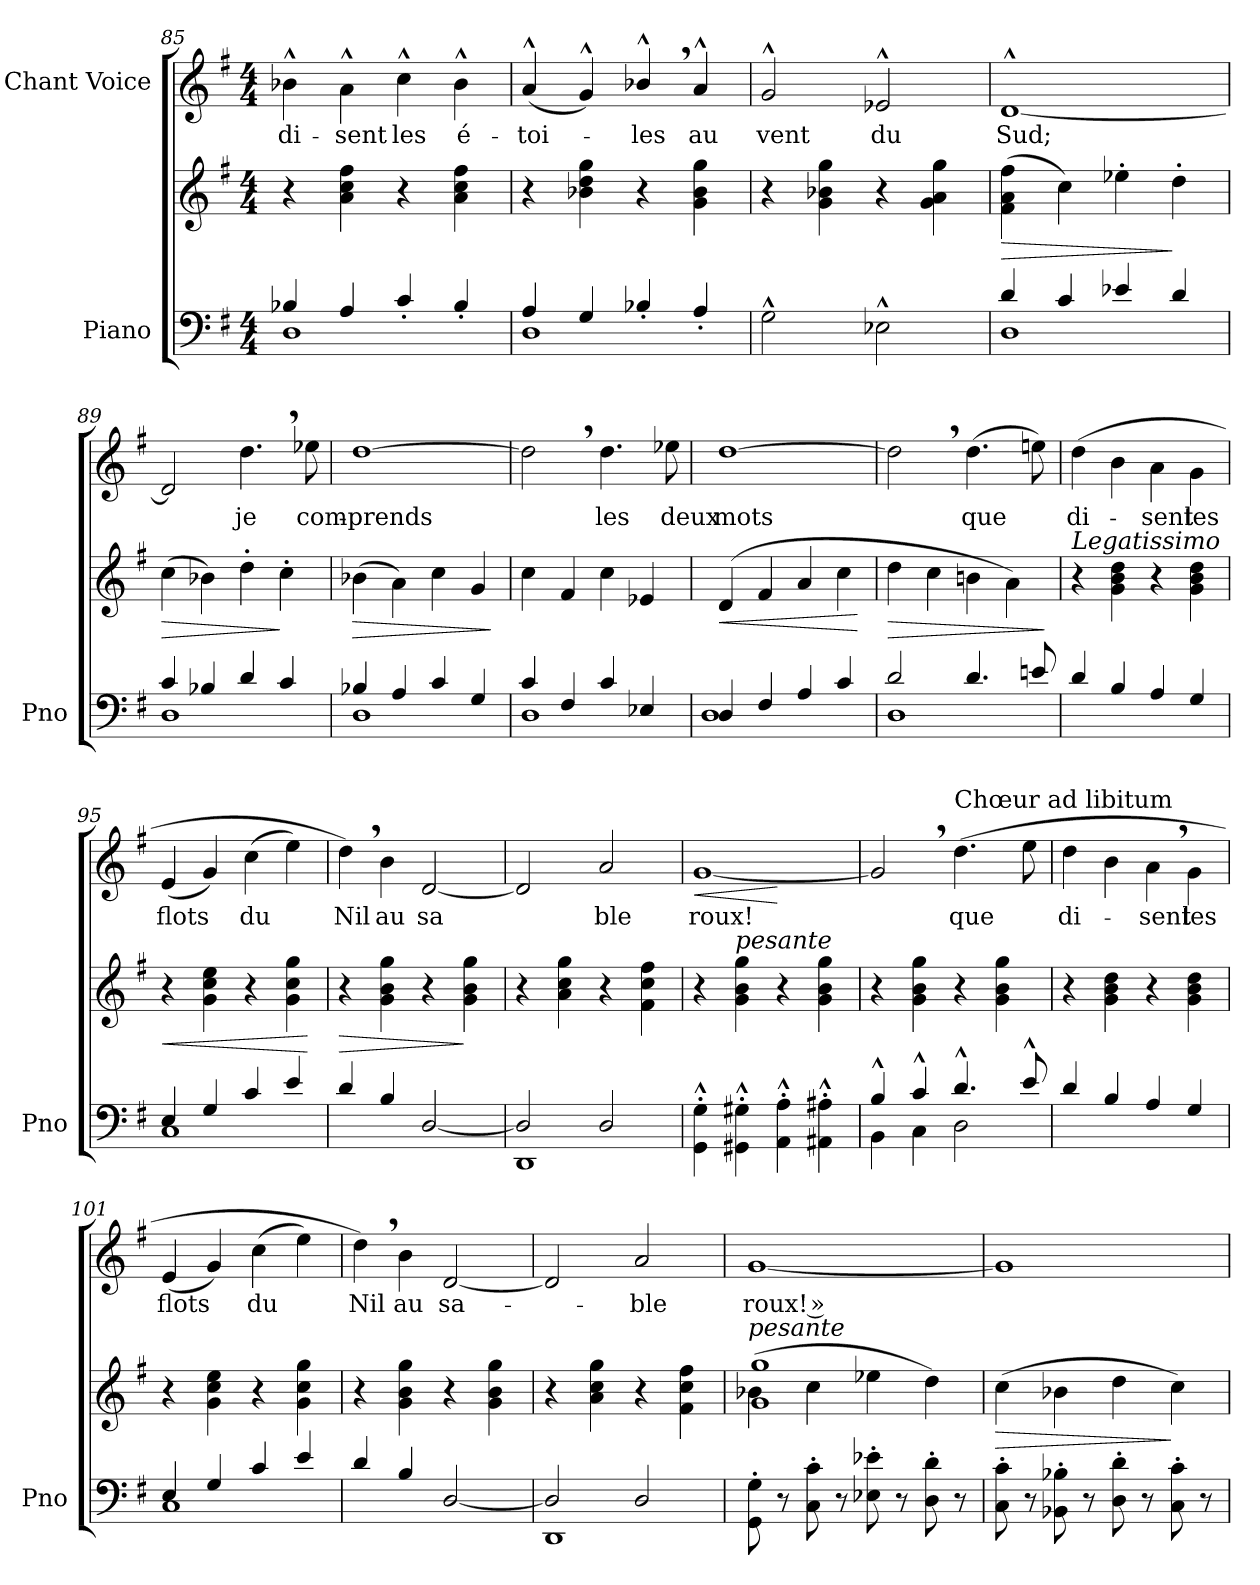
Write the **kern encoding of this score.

**kern	**kern	**dynam	**kern	**text	**dynam
*part2	*part2	*part2	*part1	*part1	*part1
*staff3	*staff2	*staff2/3	*staff1	*staff1	*staff1
*I"Piano	*	*	*I"Chant Voice	*	*
*I'Pno	*	*	*	*	*
*clefF4	*clefG2	*	*clefG2	*	*
*k[f#]	*k[f#]	*	*k[f#]	*	*
*M4/4	*M4/4	*	*M4/4	*	*
=85	=85	=85	=85	=85	=85
*^	*	*	*	*	*
1D	4B-X/	4r	.	4b-X^^\	di-	.
.	4A/	4a\ 4cc\ 4ff#\	.	4a^^\	-sent	.
.	4c'</	4r	.	4cc^^\	les	.
.	4B-'</	4a\ 4cc\ 4ff#\	.	4b-^^\	é-	.
=86	=86	=86	=86	=86	=86	=86
1D	4A/	4r	.	(4a^^/	-toi-	.
.	4G/	4b-X\ 4dd\ 4gg\	.	4g^^/)	.	.
.	4B-X'</	4r	.	4b-X^^,/	-les	.
.	4A'</	4g\ 4b-\ 4gg\	.	4a^^/	au	.
*v	*v	*	*	*	*	*
=87	=87	=87	=87	=87	=87
2G^^\	4r	.	2g^^/	vent	.
.	4g\ 4b-X\ 4gg\	.	.	.	.
2E-X^^\	4r	.	2e-X^^/	du	.
.	4g\ 4a\ 4gg\	.	.	.	.
=88	=88	=88	=88	=88	=88
*^	*	*	*	*	*
!	!	!	!LO:HP:b	!	!	!
1D	4d/	(4f#\ 4a\ 4ff#\	>	[1d^^	Sud;	.
.	4c/	4cc\)	.	.	.	.
.	4e-X/	4ee-X'\	.	.	.	.
.	4d/	4dd'\	]	.	.	.
=89	=89	=89	=89	=89	=89	=89
!	!	!	!LO:HP:b	!	!	!
1D	4c/	(4cc\	>	2d/]	.	.
.	4B-X/	4b-X\)	.	.	.	.
.	4d/	4dd'\	.	4.dd,\	je	.
.	4c/	4cc'\	]	.	.	.
.	.	.	.	8ee-X\	com-	.
=90	=90	=90	=90	=90	=90	=90
!	!	!	!LO:HP:b	!	!	!
1D	4B-X/	(4b-X\	>	[1dd	-prends	.
.	4A/	4a\)	.	.	.	.
.	4c/	4cc\	.	.	.	.
.	4G/	4g/	.	.	.	.
*v	*v	*	*	*	*	*
.	.	]	.	.	.
=91	=91	=91	=91	=91	=91
*^	*	*	*	*	*
1D	4c/	4cc\	.	2dd,\]	.	.
.	4F#/	4f#/	.	.	.	.
.	4c/	4cc\	.	4.dd\	les	.
.	4E-X/	4e-X/	.	.	.	.
.	.	.	.	8ee-X\	deux	.
=92	=92	=92	=92	=92	=92	=92
!	!	!	!LO:HP:b	!	!	!
4D/	1D	(4d/	<	[1dd	mots	.
4F#/	.	4f#/	.	.	.	.
4A/	.	4a/	.	.	.	.
4c/	.	4cc\	.	.	.	.
*v	*v	*	*	*	*	*
.	.	[	.	.	.
=93	=93	=93	=93	=93	=93
*^	*	*	*	*	*
!	!	!	!LO:HP:b	!	!	!
2d/	1D	4dd\	>	2dd,\]	.	.
.	.	4cc\	.	.	.	.
4.d/	.	4bn\	.	(4.dd\	que	.
.	.	4a\)	.	.	.	.
8en/	.	.	.	8een\)	.	.
*v	*v	*	*	*	*	*
.	.	]	.	.	.
=94	=94	=94	=94	=94	=94
!	!LO:TX:i:t=Legatissimo	!	!	!	!
4d/	4r	.	(4dd\	di-	.
4B/	4g\ 4b\ 4dd\	.	4b\	.	.
4A/	4r	.	4a\	-sent	.
4G/	4g\ 4b\ 4dd\	.	4g\	les	.
=95	=95	=95	=95	=95	=95
*^	*	*	*	*	*
!	!	!	!LO:HP:b	!	!	!
4E/	1C	4r	<	(4e/	flots	.
4G/	.	4g\ 4cc\ 4ee\	.	4g/)	.	.
4c/	.	4r	.	(4cc\	du	.
4e/	.	4g\ 4cc\ 4gg\	.	4ee\)	.	.
*v	*v	*	*	*	*	*
.	.	[	.	.	.
=96	=96	=96	=96	=96	=96
!	!	!LO:HP:b	!	!	!
4d/	4r	>	4dd,\)	Nil	.
4B/	4g\ 4b\ 4gg\	.	4b\	au	.
[2D/	4r	.	[2d/	sa-	.
.	4g\ 4b\ 4gg\	]	.	.	.
=97	=97	=97	=97	=97	=97
*^	*	*	*	*	*
2D/]	1DD	4r	.	2d/]	--	.
.	.	4a\ 4cc\ 4gg\	.	.	.	.
2D/	.	4r	.	2a/	ble	.
.	.	4f#\ 4cc\ 4ff#\	.	.	.	.
*v	*v	*	*	*	*	*
=98	=98	=98	=98	=98	=98
!	!	!	!	!	!LO:HP:b
*	*	*	*^	*	*
4GG\'^^ 4G\'^^	4r	.	[<1g	2ryy	roux!	<
!	!LO:TX:i:t=pesante	!	!	!	!	!
4GG#X\'^^ 4G#X\'^^	4g\ 4b\ 4gg\	.	.	.	.	.
4AA\'^^ 4A\'^^	4r	.	.	2ryy	.	[
4AA#X\'^^ 4A#X\'^^	4g\ 4b\ 4gg\	.	.	.	.	.
*	*	*	*v	*v	*	*
=99	=99	=99	=99	=99	=99
*^	*	*	*	*	*
4B^^/	4BB\	4r	.	2g,/]	.	.
4c^^/	4C\	4g\ 4b\ 4gg\	.	.	.	.
!	!	!	!	!LO:TX:a:t=Chœur ad libitum	!	!
4.d^^/	2D\	4r	.	(4.dd\	que	.
.	.	4g\ 4b\ 4gg\	.	.	.	.
8e^^/	.	.	.	8ee\	.	.
*v	*v	*	*	*	*	*
=100	=100	=100	=100	=100	=100
4d/	4r	.	4dd\	di-	.
4B/	4g\ 4b\ 4dd\	.	4b\	.	.
4A/	4r	.	4a,\	-sent	.
4G/	4g\ 4b\ 4dd\	.	4g\	les	.
=101	=101	=101	=101	=101	=101
*^	*	*	*	*	*
4E/	1C	4r	.	(4e/	flots	.
4G/	.	4g\ 4cc\ 4ee\	.	4g/)	.	.
4c/	.	4r	.	(4cc\	du	.
4e/	.	4g\ 4cc\ 4gg\	.	4ee\)	.	.
*v	*v	*	*	*	*	*
=102	=102	=102	=102	=102	=102
4d/	4r	.	4dd,\)	Nil	.
4B/	4g\ 4b\ 4gg\	.	4b\	au	.
[2D/	4r	.	[2d/	sa-	.
.	4g\ 4b\ 4gg\	.	.	.	.
=103	=103	=103	=103	=103	=103
*^	*	*	*	*	*
2D/]	1DD	4r	.	2d/]	.	.
.	.	4a\ 4cc\ 4gg\	.	.	.	.
2D/	.	4r	.	2a/	-ble	.
.	.	4f#\ 4cc\ 4ff#\	.	.	.	.
*v	*v	*	*	*	*	*
=104	=104	=104	=104	=104	=104
*	*^	*	*	*	*
!	!LO:TX:i:t=pesante	!	!	!	!	!
8GG\' 8G\'	(<4b-X\	1g 1gg	.	[1g	roux! »	.
8r	.	.	.	.	.	.
8C\' 8c\'	4cc\	.	.	.	.	.
8r	.	.	.	.	.	.
8E-X\' 8e-X\'	4ee-X\	.	.	.	.	.
8r	.	.	.	.	.	.
8D\' 8d\'	4dd\)	.	.	.	.	.
8r	.	.	.	.	.	.
*	*v	*v	*	*	*	*
=105	=105	=105	=105	=105	=105
!	!	!LO:HP:b	!	!	!
8C\' 8c\'	(>4cc\	>	1g]	.	.
8r	.	.	.	.	.
8BB-X\' 8B-X\'	4b-X\	.	.	.	.
8r	.	.	.	.	.
8D\' 8d\'	4dd\	.	.	.	.
8r	.	.	.	.	.
8C\' 8c\'	4cc\)	]	.	.	.
8r	.	.	.	.	.
=	=	=	=	=	=
*-	*-	*-	*-	*-	*-
